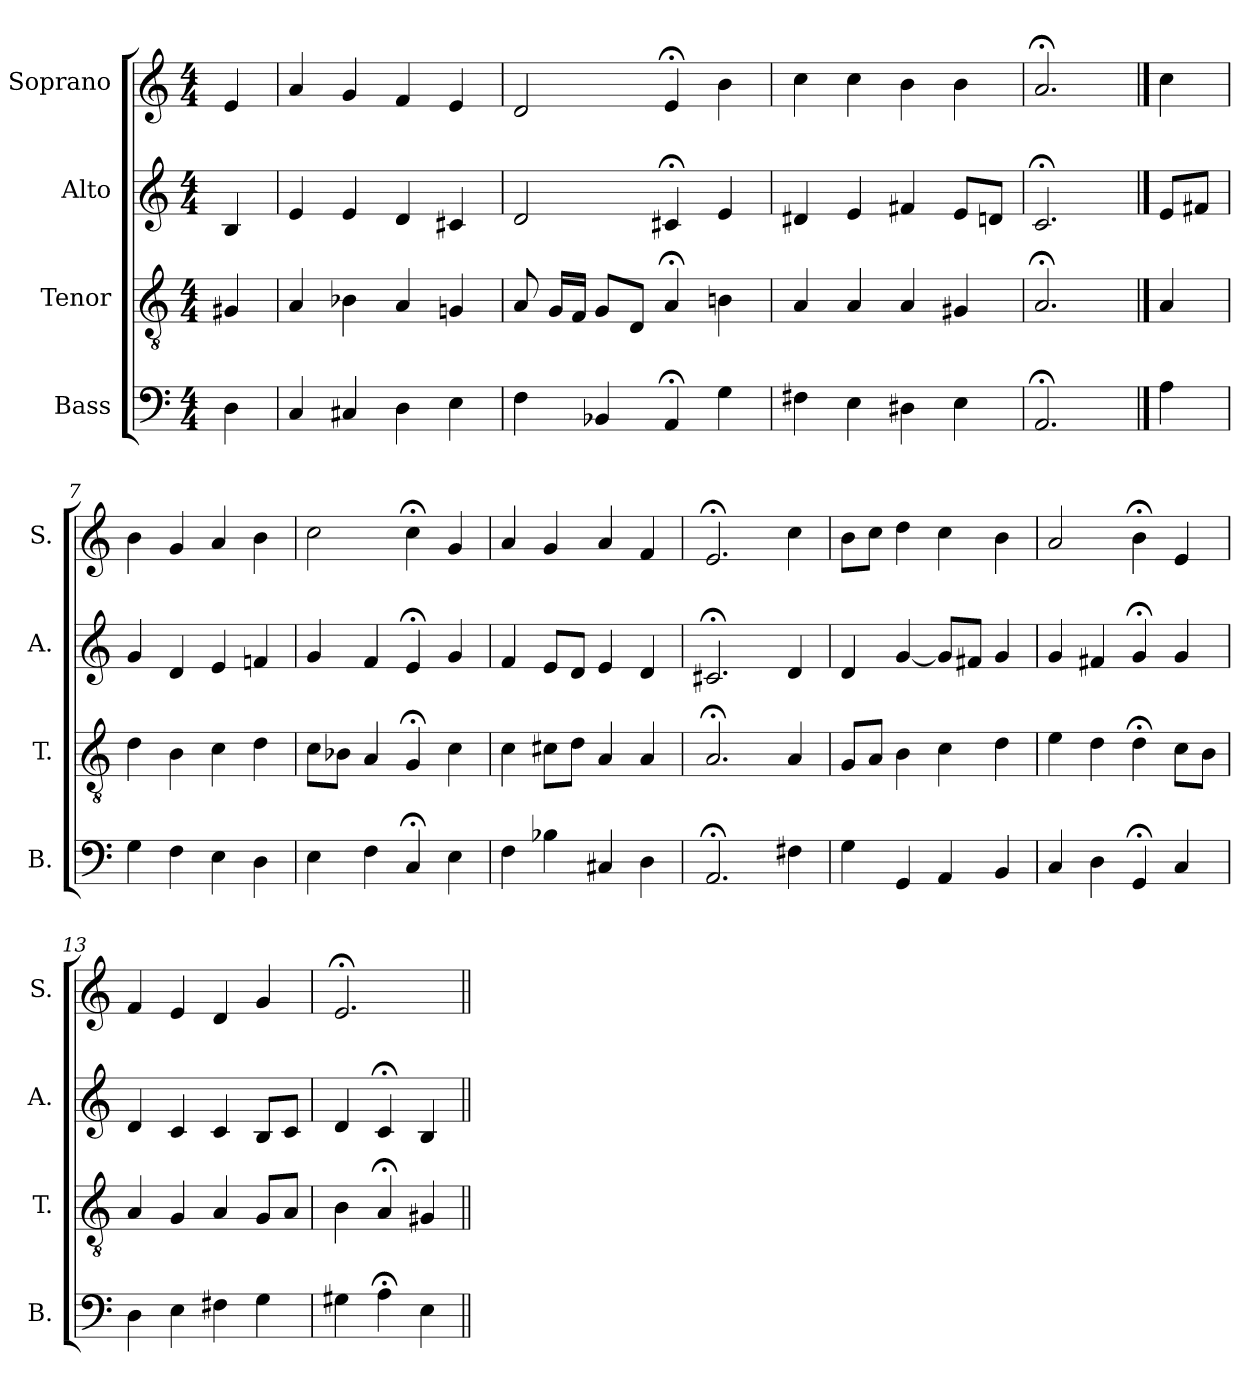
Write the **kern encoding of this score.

**kern	**kern	**kern	**kern
*part4	*part3	*part2	*part1
*staff4	*staff3	*staff2	*staff1
*I"Bass	*I"Tenor	*I"Alto	*I"Soprano
*I'B.	*I'T.	*I'A.	*I'S.
*clefF4	*clefGv2	*clefG2	*clefG2
*	*ITrd7c12	*	*
*k[]	*k[]	*k[]	*k[]
*C:	*C:	*C:	*C:
*M4/4	*M4/4	*M4/4	*M4/4
=1	=1	=1	=1
4D\	4GG#X/	4B/	4e/
=2	=2	=2	=2
4C/	4AA/	4e/	4a/
4C#X/	4BB-X\	4e/	4g/
4D\	4AA/	4d/	4f/
4E\	4GGn/	4c#X/	4e/
=3	=3	=3	=3
4F\	8AA/	2d/	2d/
.	16GG/LL	.	.
.	16FF/JJ	.	.
4BB-X/	8GG/L	.	.
.	8DD/J	.	.
4AA;</	4AA;</	4c#X;</	4e;</
4G\	4BBn\	4e/	4b\
=4	=4	=4	=4
4F#X\	4AA/	4d#X/	4cc\
4E\	4AA/	4e/	4cc\
4D#X\	4AA/	4f#X/	4b\
4E\	4GG#X/	8e/L	4b\
.	.	8dn/J	.
=5	=5	=5	=5
2.AA;</	2.AA;</	2.c;</	2.a;</
==6	==6	==6	==6
4A\	4AA/	8e/L	4cc\
.	.	8f#X/J	.
!!LO:LB:g=z
=7	=7	=7	=7
4G\	4D\	4g/	4b\
4F\	4BB\	4d/	4g/
4E\	4C\	4e/	4a/
4D\	4D\	4fn/	4b\
=8	=8	=8	=8
4E\	8C\L	4g/	2cc\
.	8BB-X\J	.	.
4F\	4AA/	4f/	.
4C;</	4GG;</	4e;</	4cc;<\
4E\	4C\	4g/	4g/
=9	=9	=9	=9
4F\	4C\	4f/	4a/
4B-X\	8C#X\L	8e/L	4g/
.	8D\J	8d/J	.
4C#X/	4AA/	4e/	4a/
4D\	4AA/	4d/	4f/
=10	=10	=10	=10
2.AA;</	2.AA;</	2.c#X;</	2.e;</
4F#X\	4AA/	4d/	4cc\
!!LO:PB:g=z
=11	=11	=11	=11
4G\	8GG/L	4d/	8b\L
.	8AA/J	.	8cc\J
4GG/	4BB\	[4g/	4dd\
4AA/	4C\	8g/L]	4cc\
.	.	8f#X/J	.
4BB/	4D\	4g/	4b\
=12	=12	=12	=12
4C/	4E\	4g/	2a/
4D\	4D\	4f#X/	.
4GG;</	4D;<\	4g;</	4b;<\
4C/	8C\L	4g/	4e/
.	8BB\J	.	.
=13	=13	=13	=13
4D\	4AA/	4d/	4f/
4E\	4GG/	4c/	4e/
4F#X\	4AA/	4c/	4d/
4G\	8GG/L	8B/L	4g/
.	8AA/J	8c/J	.
=14	=14	=14	=14
4G#X\	4BB\	4d/	2.e;</
4A;<\	4AA;</	4c;</	.
4E\	4GG#X/	4B/	.
=||	=||	=||	=||
*-	*-	*-	*-
